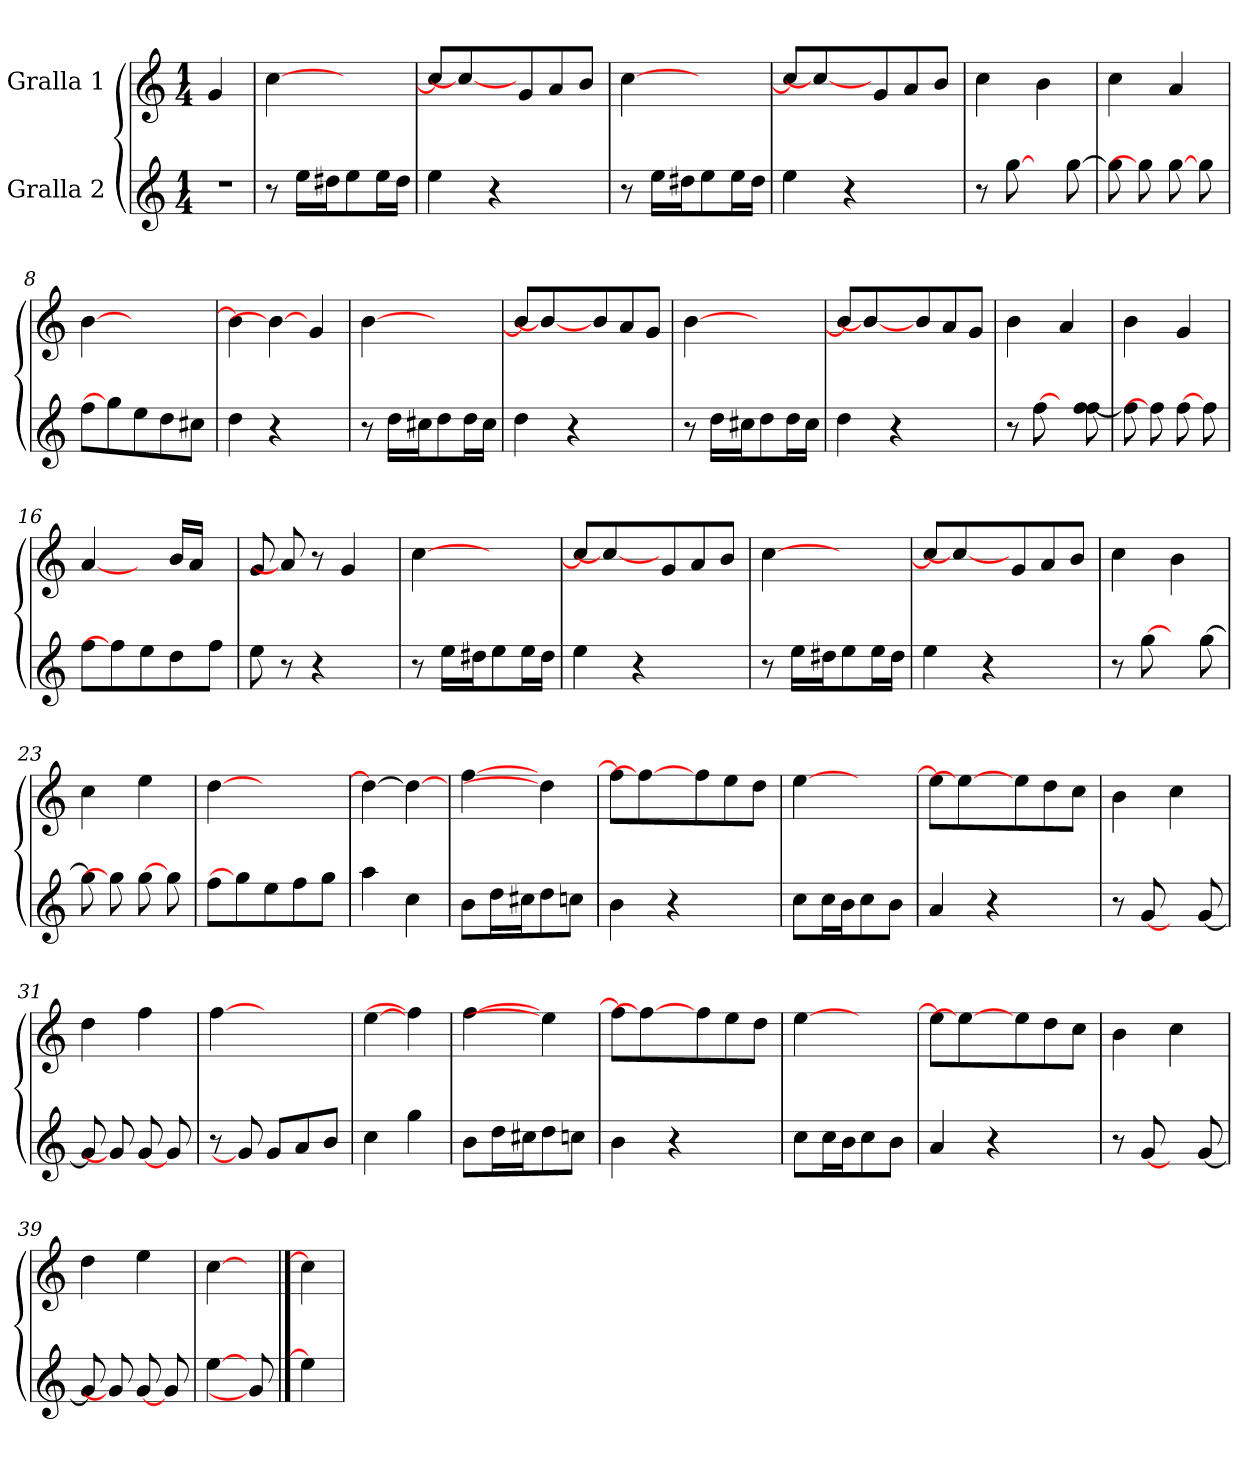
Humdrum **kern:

**kern	**kern
*part2	*part1
*staff2	*staff1
*I"Gralla 2	*I"Gralla 1
*clefG2	*clefG2
*k[]	*k[]
*M1/4	*M1/4
=1	=1
4r	4g/
=2	=2
8r	[4cc\
16ee\LL	.
16dd#X\J	.
8ee\	4ryy
16ee\L	.
16dd#\JJ	.
=3	=3
4ee\	8cc/L]
.	4cc\_
4r	.
.	8g/
4ryy	8a/
.	8b/J
=4	=4
8r	[4cc\
16ee\LL	.
16dd#X\J	.
8ee\	4ryy
16ee\L	.
16dd#\JJ	.
=5	=5
4ee\	8cc/L]
.	4cc\_
4r	.
.	8g/
4ryy	8a/
.	8b/J
=6	=6
8r	4cc\
[8gg\	.
8ryy	4b\
[8gg\	.
=7	=7
8gg\]	4cc\
8gg\]	.
[8gg\	4a/
8gg\	.
=8	=8
8ff\L	[4b\
8gg\]	.
8ee\	4.ryy
8dd\	.
8cc#X\J	.
!!LO:LB:g=z
=9	=9
4dd\	4b\]
4r	4b\_
4ryy	4g/
=10	=10
8r	[4b\
16dd\LL	.
16cc#X\J	.
8dd\	4ryy
16dd\L	.
16cc#\JJ	.
=11	=11
4dd\	8b/L]
.	4b\_
4r	.
.	8b/
4ryy	8a/
.	8g/J
=12	=12
8r	[4b\
16dd\LL	.
16cc#X\J	.
8dd\	4ryy
16dd\L	.
16cc#\JJ	.
=13	=13
4dd\	8b/L]
.	4b\_
4r	.
.	8b/
4ryy	8a/
.	8g/J
=14	=14
8r	4b\
[8ff\	.
8ryy	4a/
[8ff\ 8ff\	.
=15	=15
8ff\]	4b\
8ff\]	.
[8ff\	4g/
8ff\	.
=16	=16
8ff\L	[4a/
8ff\]	.
8ee\	8ryy
8dd\	16b/LL
.	16a/JJ
8ff\J	8ryy
=17	=17
8ee\	8g/
8r	8a/]
4r	8r
.	4g/
8ryy	.
!!LO:LB:g=z
=18	=18
8r	[4cc\
16ee\LL	.
16dd#X\J	.
8ee\	4ryy
16ee\L	.
16dd#\JJ	.
=19	=19
4ee\	8cc/L]
.	4cc\_
4r	.
.	8g/
4ryy	8a/
.	8b/J
=20	=20
8r	[4cc\
16ee\LL	.
16dd#X\J	.
8ee\	4ryy
16ee\L	.
16dd#\JJ	.
=21	=21
4ee\	8cc/L]
.	4cc\_
4r	.
.	8g/
4ryy	8a/
.	8b/J
=22	=22
8r	4cc\
[8gg\	.
8ryy	4b\
[8gg\	.
=23	=23
8gg\]	4cc\
8gg\]	.
[8gg\	4ee\
8gg\	.
=24	=24
8ff\L	[4dd\
8gg\]	.
8ee\	4.ryy
8ff\	.
8gg\J	.
=25	=25
4aa\	4dd\_
4cc\	4dd\_
=26	=26
8b\L	[4ff\
16dd\L	.
16cc#X\J	.
8dd\	4dd\]
8ccn\J	.
!!LO:LB:g=z
=27	=27
4b\	8ff\L]
.	4ff\_
4r	.
.	8ff\
4ryy	8ee\
.	8dd\J
=28	=28
8cc\L	[4ee\
16cc\L	.
16b\J	.
8cc\	4ryy
8b\J	.
=29	=29
4a/	8ee\L]
.	4ee\_
4r	.
.	8ee\
4ryy	8dd\
.	8cc\J
=30	=30
8r	4b\
[8g/	.
8ryy	4cc\
[8g/	.
=31	=31
8g/]	4dd\
8g/]	.
[8g/	4ff\
8g/	.
=32	=32
8r	[4ff\
8g/]	.
8g/L	4.ryy
8a/	.
8b/J	.
=33	=33
4cc\	[4ee\
4gg\	4ff\]
=34	=34
8b\L	[4ff\
16dd\L	.
16cc#X\J	.
8dd\	4ee\]
8ccn\J	.
=35	=35
4b\	8ff\L]
.	4ff\_
4r	.
.	8ff\
4ryy	8ee\
.	8dd\J
!!LO:LB:g=z
=36	=36
8cc\L	[4ee\
16cc\L	.
16b\J	.
8cc\	4ryy
8b\J	.
=37	=37
4a/	8ee\L]
.	4ee\_
4r	.
.	8ee\
4ryy	8dd\
.	8cc\J
=38	=38
8r	4b\
[8g/	.
8ryy	4cc\
[8g/	.
=39	=39
8g/]	4dd\
8g/]	.
[8g/	4ee\
8g/	.
=40	=40
[4ee\	[4cc\
8g/]	8ryy
==41	==41
4ee\]	4cc\]
=	=
*-	*-
